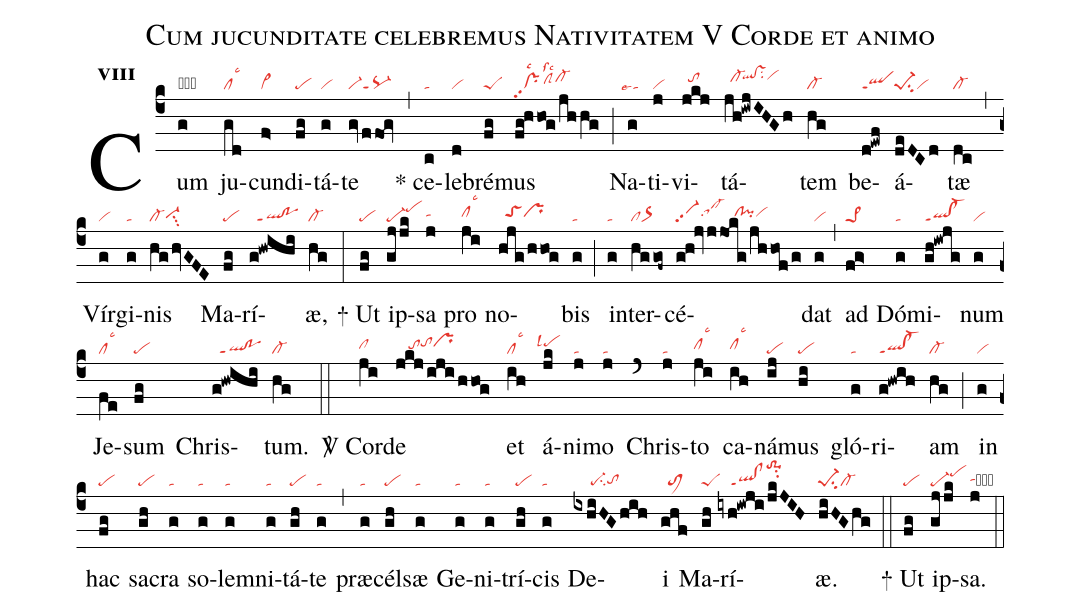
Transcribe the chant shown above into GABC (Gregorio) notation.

name:Cum jucunditate celebremus Nativitatem V Corde et animo;
office-part:re;
mode:8;
nabc-lines:1;
%%
initial-style: 1;
name:Cum jucunditate celebremus Nativitatem;
mode: 8;
office-part: Responsorium;
annotation: Resp.;
annotation: viii;
nabc-lines:1;
%%
(c4) Cum(g|obta) ju(gd|cllsc3)cun(f>|vi>)di(fg|pe)tá(g|vi)te(gvffog|vi-saG) (,) <sp>*</sp> ce(c|ta)le(d|vi)bré(fg|peS)mus(fg!hhog/jhhg|prpp2lsc2clShhlssc2cl-hi) (;) Na(g|``talse4)ti(j|vi)vi(jkj|//tohi)tá(jh!iwjIHGh|//cl-hi`qlhj!vshjsu2vihj)tem(hg|cl-) be(d!ewf|qlppt1)á(deDCd|pe-1su2vi)tæ(dc|cl-) (,) Vír(g|vi)gi(g|ta)nis(hg/hvGFE|cl-vi-hgsu3) Ma(fg|pe)rí(g!hwihi|//ql!poppt1)æ,(hg|cl-) (:)
<sp>+</sp> Ut(fg|pe) ip(gjjk|pe-pehj)sa(j|tahh) pro(ji|clhhlsc3) no(hjg/hhog|//toShhprhh)bis(g|ta) (;) in(g|ta)ter(hggof~|clor>)cé(g@h@jv/jjokg/jhhofg|vi-pp2sahh!cl-hh//clhh!pihhvihh)dat(g|vi) (,) ad(fg>|pe>1) Dó(g|ta)mi(gh!iwjg|ql!cl-ppt1)num(g|vi) Je(fe|cllsc3)sum(fg|pe) Chris(g!hwihi|//ql!poppt1)tum.(hg|cl-) (::)

<sp>V/</sp> Cor(ji|clhh)de(jkj/iji/hhog|////tohhtohiprhi) et(ih|cllsc3) á(jk|``pehilsl4)ni(j|ta)mo(j|ta) (`) Chris(j|ta)to(ji|clhhlsc3) ca(ih|clhhlsc3)ná(ij|pe)mus(hi|pe) gló(g|ta)ri(g!hwih|ql!cl-ppt1)am(hg|cl-) (;) in(g|vi) hac(fg|pe) sa(gh|pe)cra(g|ta) so(g|ta)lem(g|ta)ni(g|ta)tá(gh|pe)te(g|ta) (,) præ(g|ta)cél(gh|pe)sæ(g|ta) Ge(g|ta)ni(g|ta)trí(gh|pe)cis(g|ta) De(ixhiHGhih|/////pe-su2tohg)i(ghf|//toM1) Ma(gh|peS)rí(iyh!iwji/jkJIH|////ql!clppt1to-1hmsu2)æ.(hiHGhg|pe-1su2cl-) (::)
<sp>+</sp> Ut(fg|pe) ip(gjjk|pe-pehj)sa.(j|tahhcb) (::)
